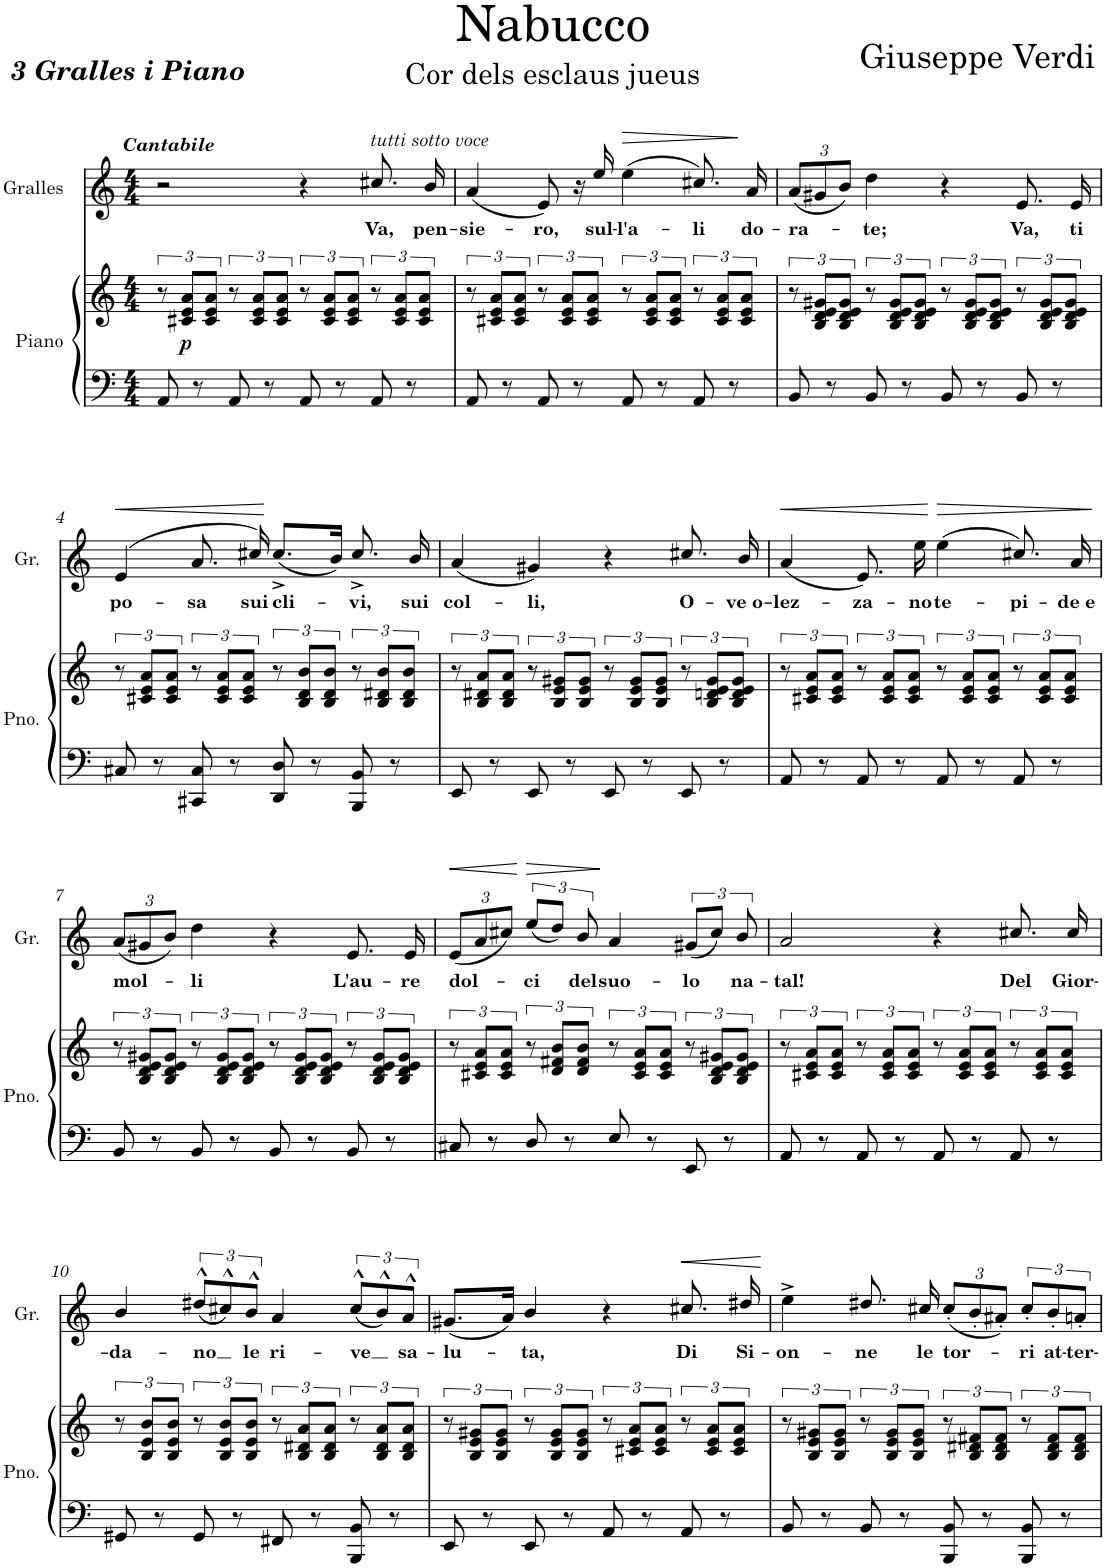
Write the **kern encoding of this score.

**kern	**kern	**dynam	**kern	**text	**dynam
*part2	*part2	*part2	*part1	*part1	*part1
*staff3	*staff2	*staff2/3	*staff1	*staff1	*staff1
*I"Piano	*	*	*I"Gralles	*	*
*I'Pno.	*	*	*I'Gr.	*	*
*clefF4	*clefG2	*	*clefG2	*	*
*k[]	*k[]	*	*k[]	*	*
*M4/4	*M4/4	*	*M4/4	*	*
=1	=1	=1	=1	=1	=1
!	!	!	!LO:TX:a:Bi:t=Cantabile	!	!
8AA/	12r	.	2r	.	.
!	!	!LO:DY:b	!	!	!
.	12c#X/ 12e/ 12a/L	p	.	.	.
8r	.	.	.	.	.
.	12c#/ 12e/ 12a/J	.	.	.	.
8AA/	12r	.	.	.	.
.	12c#/ 12e/ 12a/L	.	.	.	.
8r	.	.	.	.	.
.	12c#/ 12e/ 12a/J	.	.	.	.
8AA/	12r	.	4r	.	.
.	12c#/ 12e/ 12a/L	.	.	.	.
8r	.	.	.	.	.
.	12c#/ 12e/ 12a/J	.	.	.	.
!	!	!	!LO:TX:a:i:t=tutti sotto voce	!	!
!	!	!	!	!LO:LY:b	!
8AA/	12r	.	8.cc#X/	Va,	.
.	12c#/ 12e/ 12a/L	.	.	.	.
8r	.	.	.	.	.
.	12c#/ 12e/ 12a/J	.	.	.	.
!	!	!	!	!LO:LY:b	!
.	.	.	16b/	pen-	.
=2	=2	=2	=2	=2	=2
!	!	!	!	!LO:LY:b	!
8AA/	12r	.	(4a/	-sie-	.
.	12c#X/ 12e/ 12a/L	.	.	.	.
8r	.	.	.	.	.
.	12c#/ 12e/ 12a/J	.	.	.	.
!	!	!	!	!LO:LY:b	!
8AA/	12r	.	8e/)	-ro,	.
.	12c#/ 12e/ 12a/L	.	.	.	.
8r	.	.	16r	.	.
.	12c#/ 12e/ 12a/J	.	.	.	.
!	!	!	!	!LO:LY:b	!
.	.	.	16ee/	sul-	.
!	!	!	!	!LO:LY:b	!LO:HP:b
8AA/	12r	.	(4ee\	-l'a-	>
.	12c#/ 12e/ 12a/L	.	.	.	.
8r	.	.	.	.	.
.	12c#/ 12e/ 12a/J	.	.	.	.
!	!	!	!	!LO:LY:b	!
8AA/	12r	.	8.cc#X/)	-li	.
.	12c#/ 12e/ 12a/L	.	.	.	.
8r	.	.	.	.	.
.	12c#/ 12e/ 12a/J	.	.	.	.
!	!	!	!	!LO:LY:b	!
.	.	.	16a/	do-	]
=3	=3	=3	=3	=3	=3
*	*	*	*Xbrackettup	*	*
!	!	!	!	!LO:LY:b	!
8BB/	12r	.	(12a/L	-ra-	.
.	12B/ 12d/ 12e/ 12g#X/L	.	12g#X/	.	.
8r	.	.	.	.	.
.	12B/ 12d/ 12e/ 12g#/J	.	12b/J)	.	.
!	!	!	!	!LO:LY:b	!
8BB/	12r	.	4dd\	-te;	.
.	12B/ 12d/ 12e/ 12g#/L	.	.	.	.
8r	.	.	.	.	.
.	12B/ 12d/ 12e/ 12g#/J	.	.	.	.
8BB/	12r	.	4r	.	.
.	12B/ 12d/ 12e/ 12g#/L	.	.	.	.
8r	.	.	.	.	.
.	12B/ 12d/ 12e/ 12g#/J	.	.	.	.
!	!	!	!	!LO:LY:b	!
8BB/	12r	.	8.e/	Va,	.
.	12B/ 12d/ 12e/ 12g#/L	.	.	.	.
8r	.	.	.	.	.
.	12B/ 12d/ 12e/ 12g#/J	.	.	.	.
!	!	!	!	!LO:LY:b	!
.	.	.	16e/	ti	.
!!LO:LB:g=z
=4	=4	=4	=4	=4	=4
!	!	!	!	!LO:LY:b	!LO:HP:b
8C#X/	12r	.	(>4e/	po-	<
.	12c#X/ 12e/ 12a/L	.	.	.	.
8r	.	.	.	.	.
.	12c#/ 12e/ 12a/J	.	.	.	.
!	!	!	!	!LO:LY:b	!
8CC#X/ 8C#/	12r	.	8.a/	-sa	.
.	12c#/ 12e/ 12a/L	.	.	.	.
8r	.	.	.	.	.
.	12c#/ 12e/ 12a/J	.	.	.	.
!	!	!	!	!LO:LY:b	!
.	.	.	16cc#X/)	sui	.
!	!	!	!	!LO:LY:b	!
8DD/ 8D/	12r	.	(8.cc#^/L	cli-	[
.	12B/ 12d/ 12b/L	.	.	.	.
8r	.	.	.	.	.
.	12B/ 12d/ 12b/J	.	.	.	.
.	.	.	16b/Jk)	.	.
!	!	!	!	!LO:LY:b	!
8BBB/ 8BB/	12r	.	8.cc#^/	-vi,	.
.	12B/ 12d#X/ 12b/L	.	.	.	.
8r	.	.	.	.	.
.	12B/ 12d#/ 12b/J	.	.	.	.
!	!	!	!	!LO:LY:b	!
.	.	.	16b/	sui	.
=5	=5	=5	=5	=5	=5
!	!	!	!	!LO:LY:b	!
8EE/	12r	.	(4a/	col-	.
.	12B/ 12d#X/ 12a/L	.	.	.	.
8r	.	.	.	.	.
.	12B/ 12d#/ 12a/J	.	.	.	.
!	!	!	!	!LO:LY:b	!
8EE/	12r	.	4g#X/)	-li,	.
.	12B/ 12e/ 12g#X/L	.	.	.	.
8r	.	.	.	.	.
.	12B/ 12e/ 12g#/J	.	.	.	.
8EE/	12r	.	4r	.	.
.	12B/ 12e/ 12g#/L	.	.	.	.
8r	.	.	.	.	.
.	12B/ 12e/ 12g#/J	.	.	.	.
!	!	!	!	!LO:LY:b	!
8EE/	12r	.	8.cc#X/	O-	.
.	12B/ 12dn/ 12e/ 12g#/L	.	.	.	.
8r	.	.	.	.	.
.	12B/ 12d/ 12e/ 12g#/J	.	.	.	.
!	!	!	!	!LO:LY:b	!
.	.	.	16b/	ve o-	.
=6	=6	=6	=6	=6	=6
!	!	!	!	!LO:LY:b	!LO:HP:b
8AA/	12r	.	(4a/	-lez-	<
.	12c#X/ 12e/ 12a/L	.	.	.	.
8r	.	.	.	.	.
.	12c#/ 12e/ 12a/J	.	.	.	.
!	!	!	!	!LO:LY:b	!
8AA/	12r	.	8.e/)	-za-	.
.	12c#/ 12e/ 12a/L	.	.	.	.
8r	.	.	.	.	.
.	12c#/ 12e/ 12a/J	.	.	.	.
!	!	!	!	!LO:LY:b	!
.	.	.	16ee\	-no	.
!	!	!	!	!LO:LY:b	!LO:HP:n=1:b
8AA/	12r	.	(4ee\	te-	[ >
.	12c#/ 12e/ 12a/L	.	.	.	.
8r	.	.	.	.	.
.	12c#/ 12e/ 12a/J	.	.	.	.
!	!	!	!	!LO:LY:b	!
8AA/	12r	.	8.cc#X/)	-pi-	.
.	12c#/ 12e/ 12a/L	.	.	.	.
8r	.	.	.	.	.
.	12c#/ 12e/ 12a/J	.	.	.	.
!	!	!	!	!LO:LY:b	!
.	.	.	16a/	de e	.
.	.	.	.	.	]
!!LO:LB:g=z
=7	=7	=7	=7	=7	=7
!	!	!	!	!LO:LY:b	!
8BB/	12r	.	(12a/L	mol-	.
.	12B/ 12d/ 12e/ 12g#X/L	.	12g#X/	.	.
8r	.	.	.	.	.
.	12B/ 12d/ 12e/ 12g#/J	.	12b/J)	.	.
!	!	!	!	!LO:LY:b	!
8BB/	12r	.	4dd\	-li	.
.	12B/ 12d/ 12e/ 12g#/L	.	.	.	.
8r	.	.	.	.	.
.	12B/ 12d/ 12e/ 12g#/J	.	.	.	.
8BB/	12r	.	4r	.	.
.	12B/ 12d/ 12e/ 12g#/L	.	.	.	.
8r	.	.	.	.	.
.	12B/ 12d/ 12e/ 12g#/J	.	.	.	.
!	!	!	!	!LO:LY:b	!
8BB/	12r	.	8.e/	L'au-	.
.	12B/ 12d/ 12e/ 12g#/L	.	.	.	.
8r	.	.	.	.	.
.	12B/ 12d/ 12e/ 12g#/J	.	.	.	.
!	!	!	!	!LO:LY:b	!
.	.	.	16e/	-re	.
=8	=8	=8	=8	=8	=8
!	!	!	!	!LO:LY:b	!LO:HP:b
8C#X/	12r	.	(12e/L	dol-	<
.	12c#X/ 12e/ 12a/L	.	12a/	.	.
8r	.	.	.	.	.
.	12c#/ 12e/ 12a/J	.	12cc#X/J)	.	.
*	*	*	*brackettup	*	*
!	!	!	!	!LO:LY:b	!LO:HP:n=1:b
8D/	12r	.	(12ee/L	-ci	[ >
.	12d/ 12f#X/ 12b/L	.	12dd/J)	.	.
8r	.	.	.	.	.
!	!	!	!	!LO:LY:b	!
.	12d/ 12f#/ 12b/J	.	12b/	del	.
!	!	!	!	!LO:LY:b	!
8E/	12r	.	4a/	suo-	]
.	12c#/ 12e/ 12a/L	.	.	.	.
8r	.	.	.	.	.
.	12c#/ 12e/ 12a/J	.	.	.	.
!	!	!	!	!LO:LY:b	!
8EE/	12r	.	(12g#X/L	-lo	.
.	12B/ 12d/ 12e/ 12g#X/L	.	12cc#/J)	.	.
8r	.	.	.	.	.
!	!	!	!	!LO:LY:b	!
.	12B/ 12d/ 12e/ 12g#/J	.	12b/	na-	.
=9	=9	=9	=9	=9	=9
!	!	!	!	!LO:LY:b	!
8AA/	12r	.	2a/	-tal!	.
.	12c#X/ 12e/ 12a/L	.	.	.	.
8r	.	.	.	.	.
.	12c#/ 12e/ 12a/J	.	.	.	.
8AA/	12r	.	.	.	.
.	12c#/ 12e/ 12a/L	.	.	.	.
8r	.	.	.	.	.
.	12c#/ 12e/ 12a/J	.	.	.	.
8AA/	12r	.	4r	.	.
.	12c#/ 12e/ 12a/L	.	.	.	.
8r	.	.	.	.	.
.	12c#/ 12e/ 12a/J	.	.	.	.
!	!	!	!	!LO:LY:b	!
8AA/	12r	.	8.cc#X/	Del	.
.	12c#/ 12e/ 12a/L	.	.	.	.
8r	.	.	.	.	.
.	12c#/ 12e/ 12a/J	.	.	.	.
!	!	!	!	!LO:LY:b	!
.	.	.	16cc#/	Gior-	.
!!LO:LB:g=z
=10	=10	=10	=10	=10	=10
!	!	!	!	!LO:LY:b	!
8GG#X/	12r	.	4b/	-da-	.
.	12B/ 12e/ 12b/L	.	.	.	.
8r	.	.	.	.	.
.	12B/ 12e/ 12b/J	.	.	.	.
!	!	!	!	!LO:LY:b	!
8GG#/	12r	.	(12dd#X^^/L	-no	.
.	12B/ 12e/ 12b/L	.	12cc#X^^/)	.	.
8r	.	.	.	.	.
!	!	!	!	!LO:LY:b	!
.	12B/ 12e/ 12b/J	.	12b^^/J	le	.
!	!	!	!	!LO:LY:b	!
8FF#X/	12r	.	4a/	ri-	.
.	12B/ 12d#X/ 12a/L	.	.	.	.
8r	.	.	.	.	.
.	12B/ 12d#/ 12a/J	.	.	.	.
!	!	!	!	!LO:LY:b	!
8BBB/ 8BB/	12r	.	(12cc#^^/L	-ve	.
.	12B/ 12d#/ 12a/L	.	12b^^/)	.	.
8r	.	.	.	.	.
!	!	!	!	!LO:LY:b	!
.	12B/ 12d#/ 12a/J	.	12a^^/J	sa-	.
=11	=11	=11	=11	=11	=11
!	!	!	!	!LO:LY:b	!
8EE/	12r	.	(8.g#X/L	-lu-	.
.	12B/ 12e/ 12g#X/L	.	.	.	.
8r	.	.	.	.	.
.	12B/ 12e/ 12g#/J	.	.	.	.
.	.	.	16a/Jk)	.	.
!	!	!	!	!LO:LY:b	!
8EE/	12r	.	4b/	-ta,	.
.	12B/ 12e/ 12g#/L	.	.	.	.
8r	.	.	.	.	.
.	12B/ 12e/ 12g#/J	.	.	.	.
8AA/	12r	.	4r	.	.
.	12c#X/ 12e/ 12a/L	.	.	.	.
8r	.	.	.	.	.
.	12c#/ 12e/ 12a/J	.	.	.	.
!	!	!	!	!LO:LY:b	!LO:HP:b
8AA/	12r	.	8.cc#X/	Di	<
.	12c#/ 12e/ 12a/L	.	.	.	.
8r	.	.	.	.	.
.	12c#/ 12e/ 12a/J	.	.	.	.
!	!	!	!	!LO:LY:b	!
.	.	.	16dd#X/	Si-	.
.	.	.	.	.	[
=12	=12	=12	=12	=12	=12
!	!	!	!	!LO:LY:b	!
8BB/	12r	.	4ee^\	-on-	.
.	12B/ 12e/ 12g#X/L	.	.	.	.
8r	.	.	.	.	.
.	12B/ 12e/ 12g#/J	.	.	.	.
!	!	!	!	!LO:LY:b	!
8BB/	12r	.	8.dd#X/	-ne	.
.	12B/ 12e/ 12g#/L	.	.	.	.
8r	.	.	.	.	.
.	12B/ 12e/ 12g#/J	.	.	.	.
!	!	!	!	!LO:LY:b	!
.	.	.	16cc#X/	le	.
*	*	*	*Xbrackettup	*	*
!	!	!	!	!LO:LY:b	!
8BBB/ 8BB/	12r	.	(12cc#'/L	tor-	.
.	12B/ 12d#X/ 12f#X/L	.	12b'/	.	.
8r	.	.	.	.	.
.	12B/ 12d#/ 12f#/J	.	12a#X'/J)	.	.
*	*	*	*brackettup	*	*
!	!	!	!	!LO:LY:b	!
8BBB/ 8BB/	12r	.	12cc#'/L	-ri	.
!	!	!	!	!LO:LY:b	!
.	12B/ 12d#/ 12f#/L	.	12b'/	at-	.
8r	.	.	.	.	.
!	!	!	!	!LO:LY:b	!
.	12B/ 12d#/ 12f#/J	.	12an'/J	-ter-	.
=	=	=	=	=	=
*-	*-	*-	*-	*-	*-
